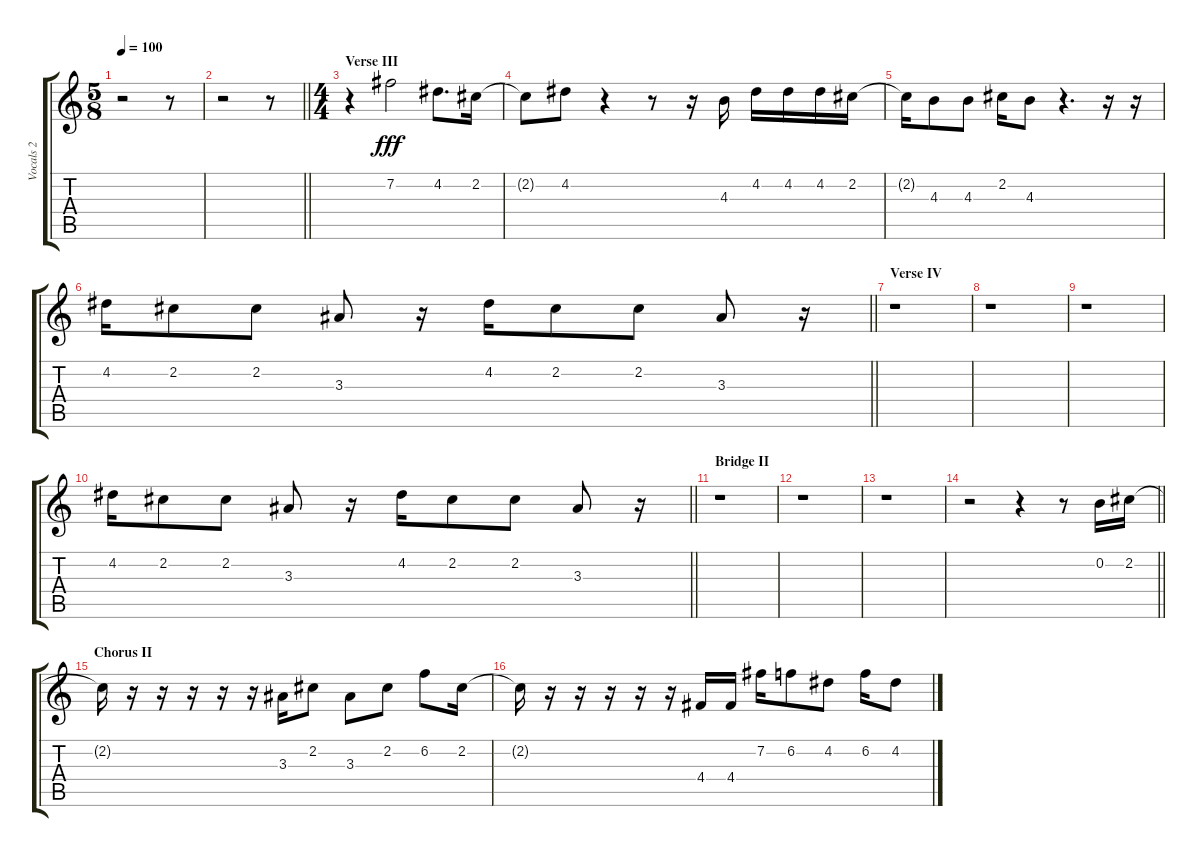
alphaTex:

\track ("Vocals 2" "Vocals 2") {instrument overdrivenguitar}
\staff {score tabs}
\tuning (E4 B3 G3 D3 A2 E2) {hide}
\ts (5 8)
\tempo 100
\clef g2
\ks c
r.2{dy fff} r.8 |
\barLineRight lightlight
r.2 r.8 |
\ts (4 4)
\section ("" "Verse III")
r.4 7.2.2 4.2.8{d} 2.2.16 |
2.2{t}.8 4.2.8 r.4 r.8 r.16 4.3.16 4.2.16 4.2.16 4.2.16 2.2.16 |
2.2{t}.16 4.3.8 4.3.8 2.2.16 4.3.8 r.4{d} r.16 r.16 |
\barLineRight lightlight
4.2.16 2.2.8 2.2.8 3.3.8 r.16 4.2.16 2.2.8 2.2.8 3.3.8 r.16 |
\section ("" "Verse IV")
r.1 |
r.1 |
r.1 |
\barLineRight lightlight
4.2.16 2.2.8 2.2.8 3.3.8 r.16 4.2.16 2.2.8 2.2.8 3.3.8 r.16 |
\section ("" "Bridge II")
r.1 |
r.1 |
r.1 |
\barLineRight lightlight
r.2 r.4 r.8 0.2.16 2.2.16 |
\section ("" "Chorus II")
2.2{t}.16 r.16 r.16 r.16 r.16 r.16 3.3.16 2.2.8 3.3.8 2.2.8 6.2.8 2.2.16 |
2.2{t}.16 r.16 r.16 r.16 r.16 r.16 4.4.16 4.4.16 7.2.16 6.2.8 4.2.8 6.2.16 4.2.8
